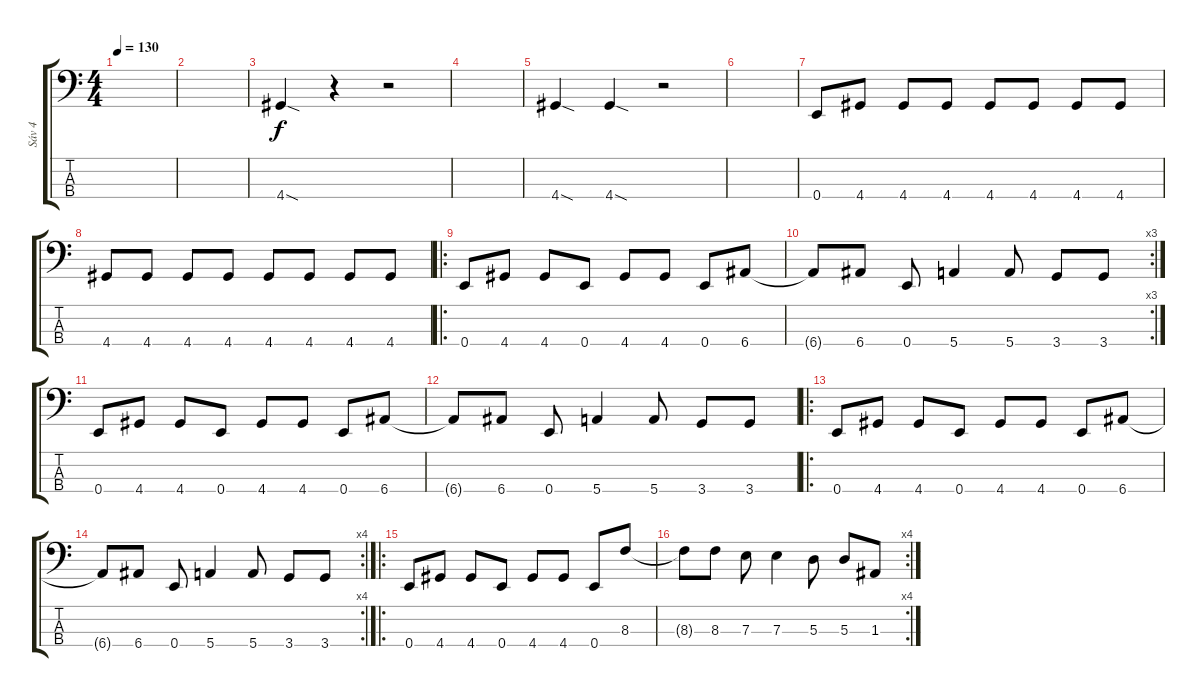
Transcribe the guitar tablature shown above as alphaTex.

\track ("Sáv 4" "Sáv 4") {instrument electricbassfinger}
\staff {score tabs}
\tuning (G2 D2 A1 E1) {hide}
\ts (4 4)
\tempo 130
\clef f4
\ks c
|
|
4.4{sod}.4 r.4 r.2 |
|
4.4{sod}.4 4.4{sod}.4 r.2 |
|
0.4.8 4.4.8 4.4.8 4.4.8 4.4.8 4.4.8 4.4.8 4.4.8 |
4.4.8 4.4.8 4.4.8 4.4.8 4.4.8 4.4.8 4.4.8 4.4.8 |
\ro
0.4.8 4.4.8 4.4.8 0.4.8 4.4.8 4.4.8 0.4.8 6.4.8 |
\rc 3
6.4{t}.8 6.4.8 0.4.8 5.4.4 5.4.8 3.4.8 3.4.8 |
0.4.8 4.4.8 4.4.8 0.4.8 4.4.8 4.4.8 0.4.8 6.4.8 |
6.4{t}.8 6.4.8 0.4.8 5.4.4 5.4.8 3.4.8 3.4.8 |
\ro
0.4.8 4.4.8 4.4.8 0.4.8 4.4.8 4.4.8 0.4.8 6.4.8 |
\rc 4
6.4{t}.8 6.4.8 0.4.8 5.4.4 5.4.8 3.4.8 3.4.8 |
\ro
0.4.8 4.4.8 4.4.8 0.4.8 4.4.8 4.4.8 0.4.8 8.3.8 |
\rc 4
8.3{t}.8 8.3.8 7.3.8 7.3.4 5.3.8 5.3.8 1.3.8
